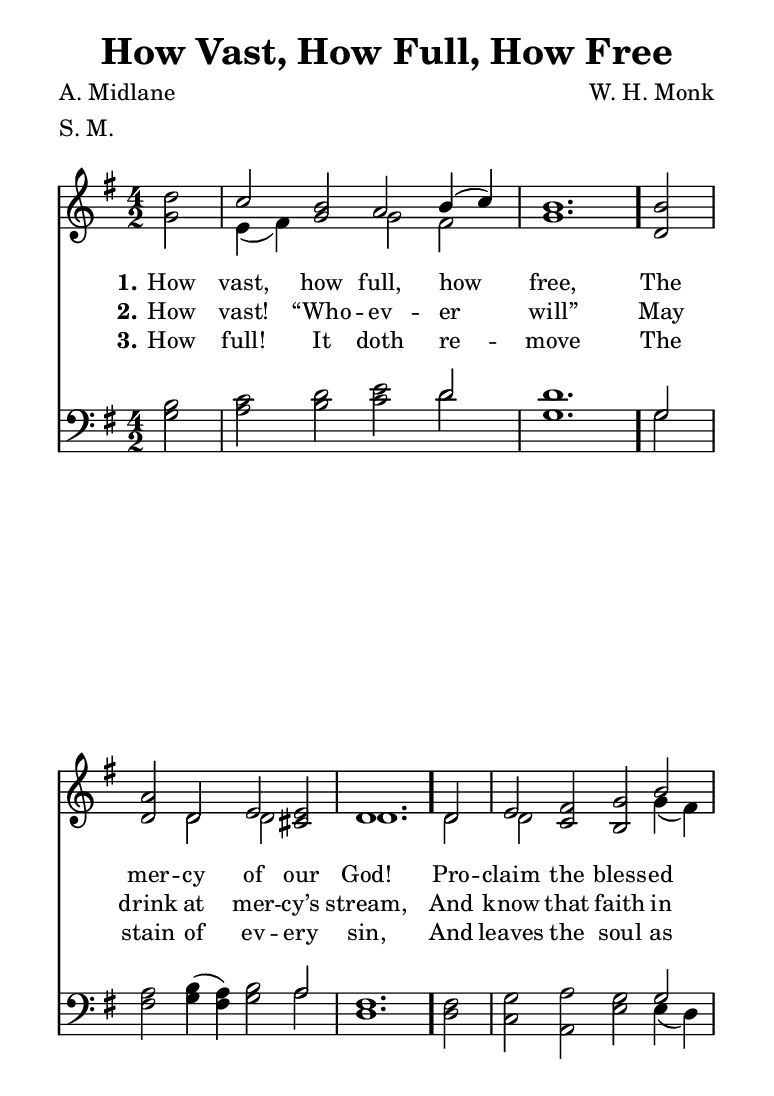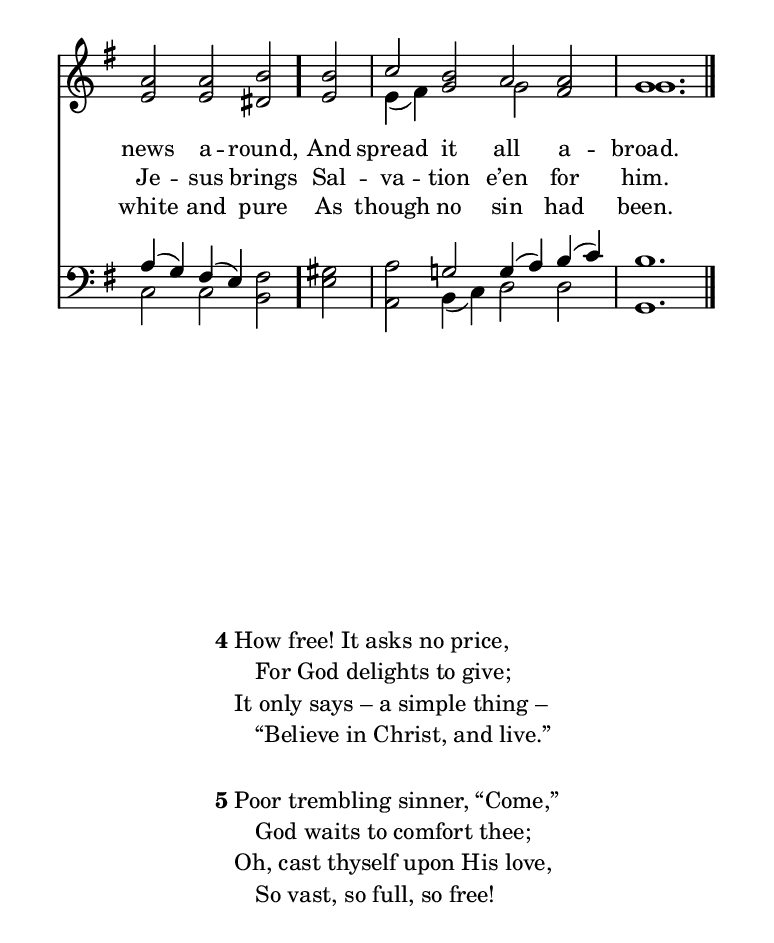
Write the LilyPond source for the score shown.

\include "common/global.ily"
\paper {
  \include "common/paper.ily"
  ragged-last-bottom = ##t
  system-count = #(cond (is-eogsized 2) (#t #f))
}

\header{
  %gospel
  hymnnumber = "141"
  title = "How Vast, How Full, How Free"
  tunename = "St. Ethelwald"
  meter = "S. M."
  poet = "A. Midlane"
  composer = "W. H. Monk"
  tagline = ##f
}

% for fermata in MIDI
ta = { \tempo 2=80 }
tb = { \tempo 2=40 }

global = {
  \include "common/overrides.ily"
  \override Staff.TimeSignature.style = #'numbered
  \time 4/2
  \override Score.MetronomeMark.transparent = ##t % hide all fermata changes too
  \ta
  \key g \major
  \partial 2
  \autoBeamOff
}

notesSoprano = {
\global
\relative c'' {

  d2 | c b a b4( c) | b1.
  b2 | a d, e e | d1.
  d2 | e fis g b | a a b
  b2 | c b a a | g1.

  \bar "|."

}
}

notesAlto = {
\global
\relative e' {

  g2 | e4( fis) g2 g fis | g1.
  d2 | d d d cis | d1.
  d2 | d c b g'4( fis) | e2 e dis
  e2 | e4( fis) g2 g fis | g1.

}
}

notesTenor = {
\global
\relative a {

  b2 | c d e d | d1.
  g,2 | a b4( a) b2 a | fis1.
  fis2 | g a g g | a4( g) fis( e) fis2
  gis2 | a g! g4( a) b( c) | b1.

}
}

notesBass = {
\global
\relative f {

  g2 | a b c d | g,1.
  g2 | fis g4( fis) g2 a | d,1.
  d2 | c a e' e4( d) | c2 c b
  e2 | a, b4( c) d2 d | g,1.

}
}

wordsA = \lyricmode {
\set stanza = "1."

How vast, how full, how free, \bar "."
The mer -- cy of our God! \bar "." \eogbreak
Pro -- claim the bless -- ed news a -- round, \bar "."
And spread it all a -- broad. \bar "."

}

wordsB = \lyricmode {
\set stanza = "2."

How vast! “Who -- ev -- er will”
May drink at mer -- cy’s stream,
And know that faith in Je -- sus brings
Sal -- va -- tion e’en for him.

}

wordsC = \lyricmode {
\set stanza = "3."

How full! It doth re -- move
The stain of ev -- ery sin,
And leaves the soul as white and pure
As though no sin had been.

}

wordsD = \markuplist {

\line { How free! It asks no price, }
\line { { \hspace #2 } For God delights to give; }
\line { It only says – a simple thing – }
\line { { \hspace #2 } “Believe in Christ, and live.” }

}

wordsE = \markuplist {

\line { Poor trembling sinner, “Come,” }
\line { { \hspace #2 } God waits to comfort thee; }
\line { Oh, cast thyself upon His love, }
\line { { \hspace #2 } So vast, so full, so free! }

}

\score {
  \context ChoirStaff <<
    \context Staff = upper <<
      \set Staff.autoBeaming = ##f
      \set ChoirStaff.systemStartDelimiter = #'SystemStartBar
      \set ChoirStaff.printPartCombineTexts = ##f
      \partcombine #'(2 . 9) \notesSoprano \notesAlto
      \context NullVoice = sopranos { \voiceOne << \notesSoprano >> }
      \context NullVoice = altos { \voiceTwo << \notesAlto >> }
      \context Lyrics = one   \lyricsto sopranos \wordsA
      \context Lyrics = two   \lyricsto sopranos \wordsB
      \context Lyrics = three \lyricsto sopranos \wordsC
    >>
    \context Staff = men <<
      \set Staff.autoBeaming = ##f
      \clef bass
      \set ChoirStaff.printPartCombineTexts = ##f
      \partcombine #'(2 . 9) \notesTenor \notesBass
      \context NullVoice = tenors { \voiceOne << \notesTenor >> }
      \context NullVoice = basses { \voiceTwo << \notesBass >> }
    >>
  >>
  \layout {
    \include "common/layout.ily"
  }
  \midi{
    \include "common/midi.ily"
  }
}

\noPageBreak

\markup { \fill-line { \column {
  \line{ \bold 4 \column { \wordsD } } \combine \null \vspace #1
  \line{ \bold 5 \column { \wordsE } } \combine \null \vspace #1
} } }

\version "2.19.49"  % necessary for upgrading to future LilyPond versions.

% vi:set et ts=2 sw=2 ai nocindent syntax=lilypond:
